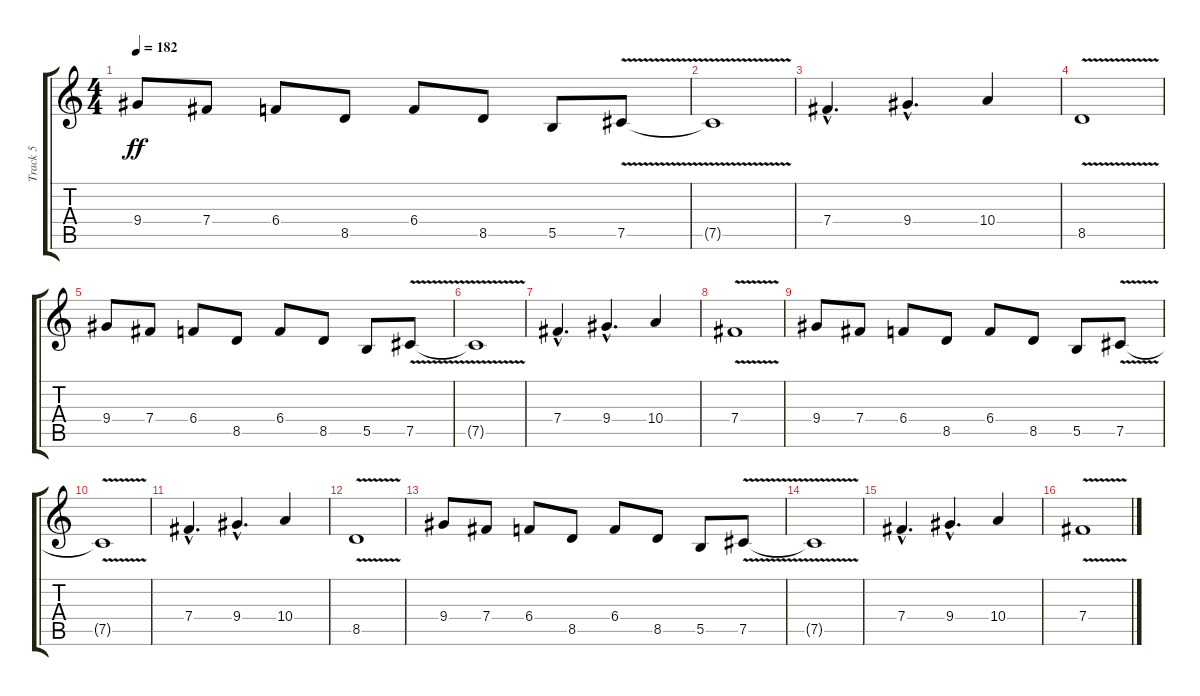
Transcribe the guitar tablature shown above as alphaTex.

\track ("Track 5" "Track 5") {instrument distortionguitar}
\staff {score tabs}
\tuning (Db4 Ab3 E3 B2 Gb2 Db2) {hide}
\ts (4 4)
\tempo 182
\clef g2
\ks c
9.4.8{dy ff} 7.4.8 6.4.8 8.5.8 6.4.8 8.5.8 5.5.8 7.5{v}.8 |
7.5{t}.1 |
7.4{hac}.4{d} 9.4{hac}.4{d} 10.4.4 |
8.5{v}.1 |
9.4.8 7.4.8 6.4.8 8.5.8 6.4.8 8.5.8 5.5.8 7.5{v}.8 |
7.5{t}.1 |
7.4{hac}.4{d} 9.4{hac}.4{d} 10.4.4 |
7.4{v}.1 |
9.4.8 7.4.8 6.4.8 8.5.8 6.4.8 8.5.8 5.5.8 7.5{v}.8 |
7.5{t}.1 |
7.4{hac}.4{d} 9.4{hac}.4{d} 10.4.4 |
8.5{v}.1 |
9.4.8 7.4.8 6.4.8 8.5.8 6.4.8 8.5.8 5.5.8 7.5{v}.8 |
7.5{t}.1 |
7.4{hac}.4{d} 9.4{hac}.4{d} 10.4.4 |
7.4{v}.1
